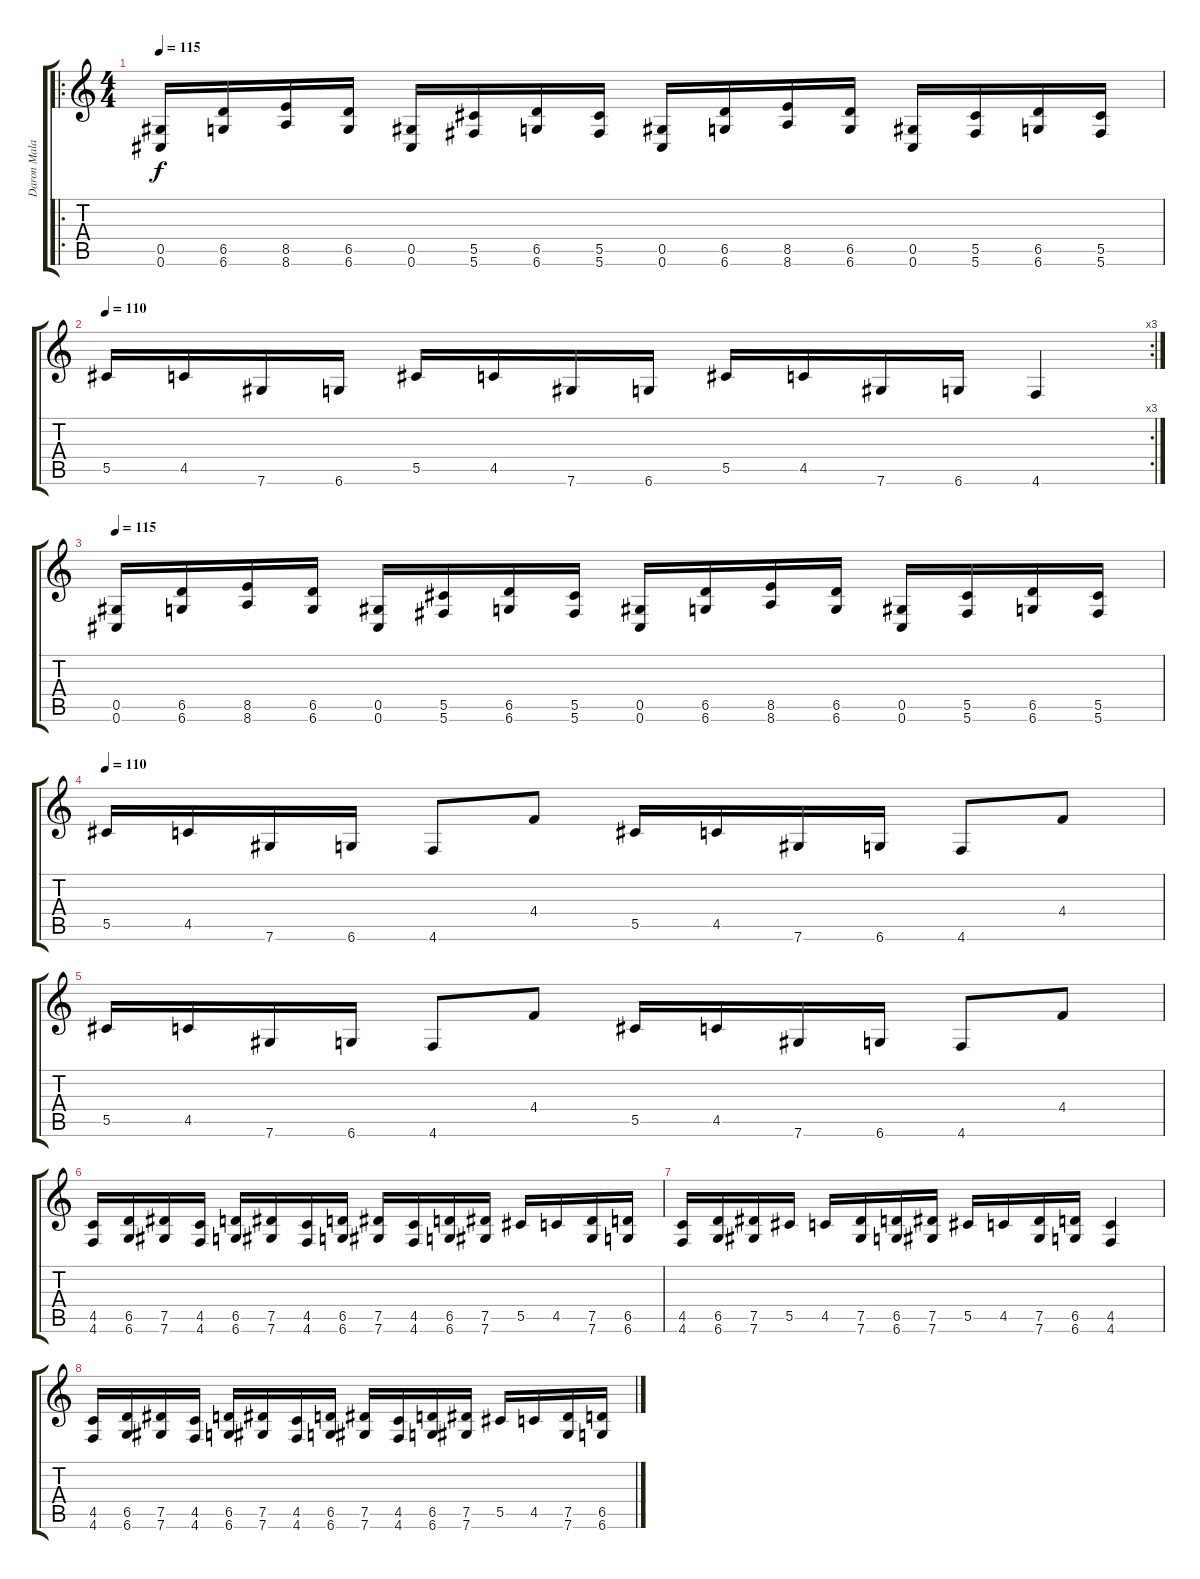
\track ("Daron Malakian" "Daron Mala") {instrument electricguitarmuted}
\staff {score tabs}
\tuning (Eb4 Bb3 Gb3 Db3 Ab2 Db2) {hide}
\ro
\ts (4 4)
\tempo 115
\clef g2
\ks c
(0.5 0.6).16{dy f volume 13 instrument distortionguitar} (6.5 6.6).16 (8.5 8.6).16 (6.5 6.6).16 (0.5 0.6).16 (5.5 5.6).16 (6.5 6.6).16 (5.5 5.6).16 (0.5 0.6).16 (6.5 6.6).16 (8.5 8.6).16 (6.5 6.6).16 (0.5 0.6).16 (5.5 5.6).16 (6.5 6.6).16 (5.5 5.6).16 |
\rc 3
\tempo 110
5.5.16{instrument electricguitarmuted} 4.5.16 7.6.16 6.6.16 5.5.16 4.5.16 7.6.16 6.6.16 5.5.16 4.5.16 7.6.16 6.6.16 4.6.4 |
\tempo 115
(0.5 0.6).16{volume 13 instrument distortionguitar} (6.5 6.6).16 (8.5 8.6).16 (6.5 6.6).16 (0.5 0.6).16 (5.5 5.6).16 (6.5 6.6).16 (5.5 5.6).16 (0.5 0.6).16 (6.5 6.6).16 (8.5 8.6).16 (6.5 6.6).16 (0.5 0.6).16 (5.5 5.6).16 (6.5 6.6).16 (5.5 5.6).16 |
\tempo 110
5.5.16{instrument electricguitarmuted} 4.5.16 7.6.16 6.6.16 4.6.8 4.4.8 5.5.16 4.5.16 7.6.16 6.6.16 4.6.8 4.4.8 |
5.5.16 4.5.16 7.6.16 6.6.16 4.6.8 4.4.8 5.5.16 4.5.16 7.6.16 6.6.16 4.6.8 4.4.8 |
(4.5 4.6).16{instrument distortionguitar} (6.5 6.6).16 (7.5 7.6).16 (4.5 4.6).16 (6.5 6.6).16 (7.5 7.6).16 (4.5 4.6).16 (6.5 6.6).16 (7.5 7.6).16 (4.5 4.6).16 (6.5 6.6).16 (7.5 7.6).16 5.5.16 4.5.16 (7.5 7.6).16 (6.5 6.6).16 |
(4.5 4.6).16 (6.5 6.6).16 (7.5 7.6).16 5.5.16 4.5.16 (7.5 7.6).16 (6.5 6.6).16 (7.5 7.6).16 5.5.16 4.5.16 (7.5 7.6).16 (6.5 6.6).16 (4.5 4.6).4 |
(4.5 4.6).16 (6.5 6.6).16 (7.5 7.6).16 (4.5 4.6).16 (6.5 6.6).16 (7.5 7.6).16 (4.5 4.6).16 (6.5 6.6).16 (7.5 7.6).16 (4.5 4.6).16 (6.5 6.6).16 (7.5 7.6).16 5.5.16 4.5.16 (7.5 7.6).16 (6.5 6.6).16
